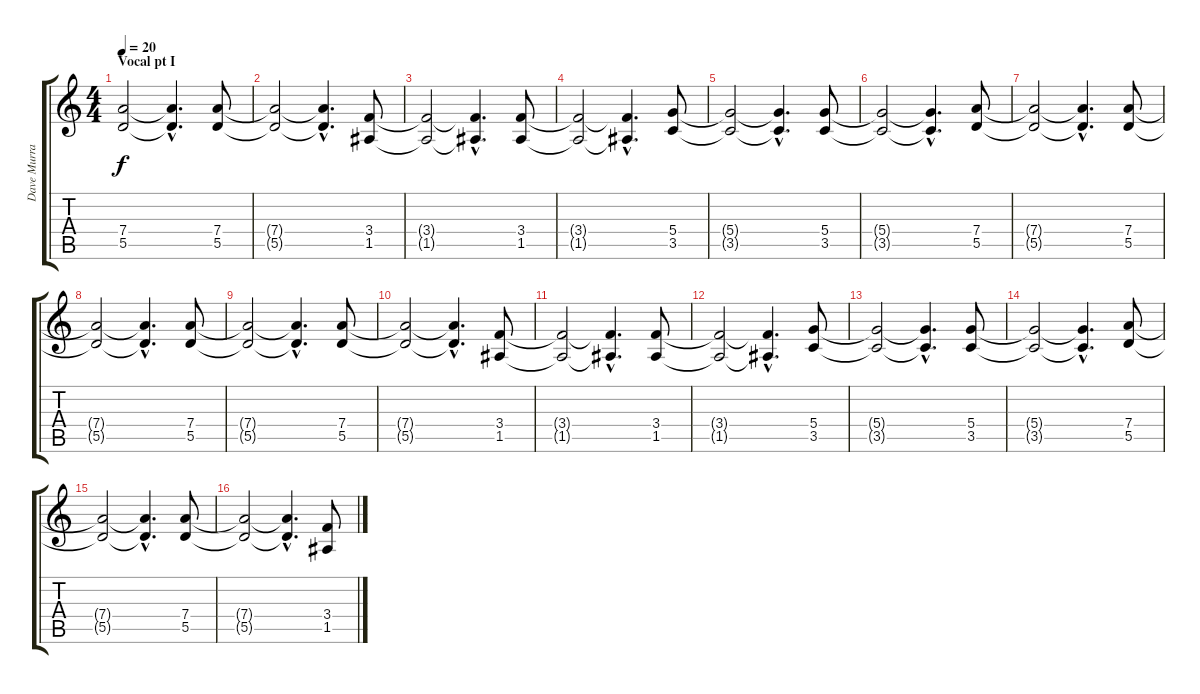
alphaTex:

\track ("Dave Murray" "Dave Murra") {instrument overdrivenguitar}
\staff {score tabs}
\tuning (E4 B3 G3 D3 A2 E2) {hide}
\ts (4 4)
\section ("" "Vocal pt I")
\tempo 20
\clef g2
\ks c
(7.4{t} 5.5{t}).2{dy f} (7.4{hac t} 5.5{hac t}).4{d} (7.4 5.5).8 |
(7.4{t} 5.5{t}).2 (7.4{hac t} 5.5{hac t}).4{d} (3.4 1.5).8 |
(3.4{t} 1.5{t}).2 (3.4{hac t} 1.5{hac t}).4{d} (3.4 1.5).8 |
(3.4{t} 1.5{t}).2 (3.4{hac t} 1.5{hac t}).4{d} (5.4 3.5).8 |
(5.4{t} 3.5{t}).2 (5.4{hac t} 3.5{hac t}).4{d} (5.4 3.5).8 |
(5.4{t} 3.5{t}).2 (5.4{hac t} 3.5{hac t}).4{d} (7.4 5.5).8 |
(7.4{t} 5.5{t}).2 (7.4{hac t} 5.5{hac t}).4{d} (7.4 5.5).8 |
(7.4{t} 5.5{t}).2 (7.4{hac t} 5.5{hac t}).4{d} (7.4 5.5).8 |
(7.4{t} 5.5{t}).2 (7.4{hac t} 5.5{hac t}).4{d} (7.4 5.5).8 |
(7.4{t} 5.5{t}).2 (7.4{hac t} 5.5{hac t}).4{d} (3.4 1.5).8 |
(3.4{t} 1.5{t}).2 (3.4{hac t} 1.5{hac t}).4{d} (3.4 1.5).8 |
(3.4{t} 1.5{t}).2 (3.4{hac t} 1.5{hac t}).4{d} (5.4 3.5).8 |
(5.4{t} 3.5{t}).2 (5.4{hac t} 3.5{hac t}).4{d} (5.4 3.5).8 |
(5.4{t} 3.5{t}).2 (5.4{hac t} 3.5{hac t}).4{d} (7.4 5.5).8 |
(7.4{t} 5.5{t}).2 (7.4{hac t} 5.5{hac t}).4{d} (7.4 5.5).8 |
(7.4{t} 5.5{t}).2 (7.4{hac t} 5.5{hac t}).4{d} (3.4 1.5).8
